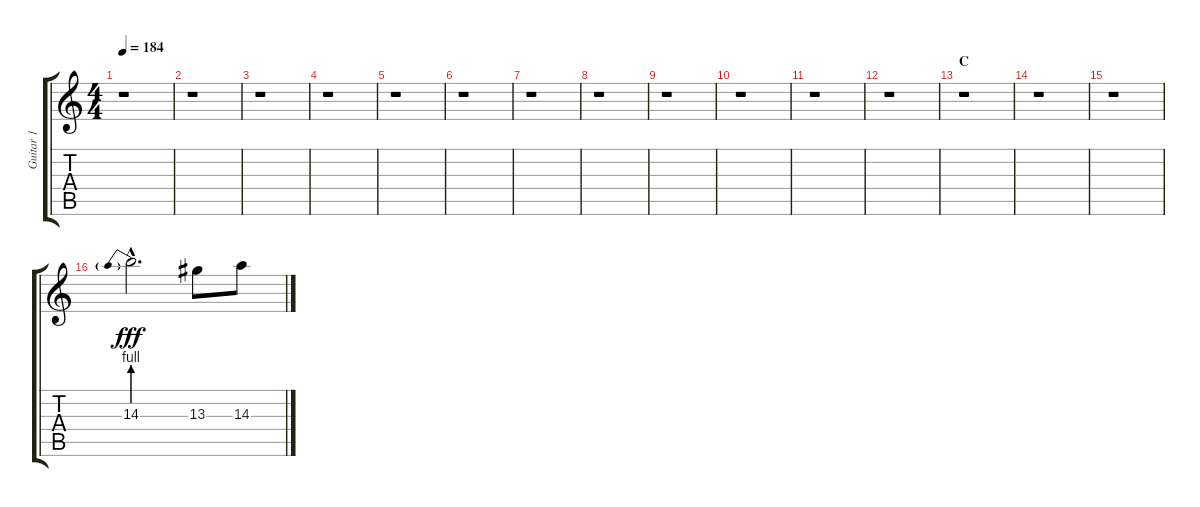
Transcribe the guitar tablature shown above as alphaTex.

\track ("Guitar 1" "Guitar 1") {instrument distortionguitar}
\staff {score tabs}
\tuning (E4 B3 G3 D3 A2 E2) {hide}
\ts (4 4)
\tempo 184
\clef g2
\ks c
r.1{dy fff} |
r.1 |
r.1 |
r.1 |
r.1 |
r.1 |
r.1 |
r.1 |
r.1 |
r.1 |
r.1 |
r.1 |
\section ("" "C")
r.1 |
r.1 |
r.1 |
14.3{be (prebend 0 4 60 4) hac}.2{d} 13.3.8 14.3.8
